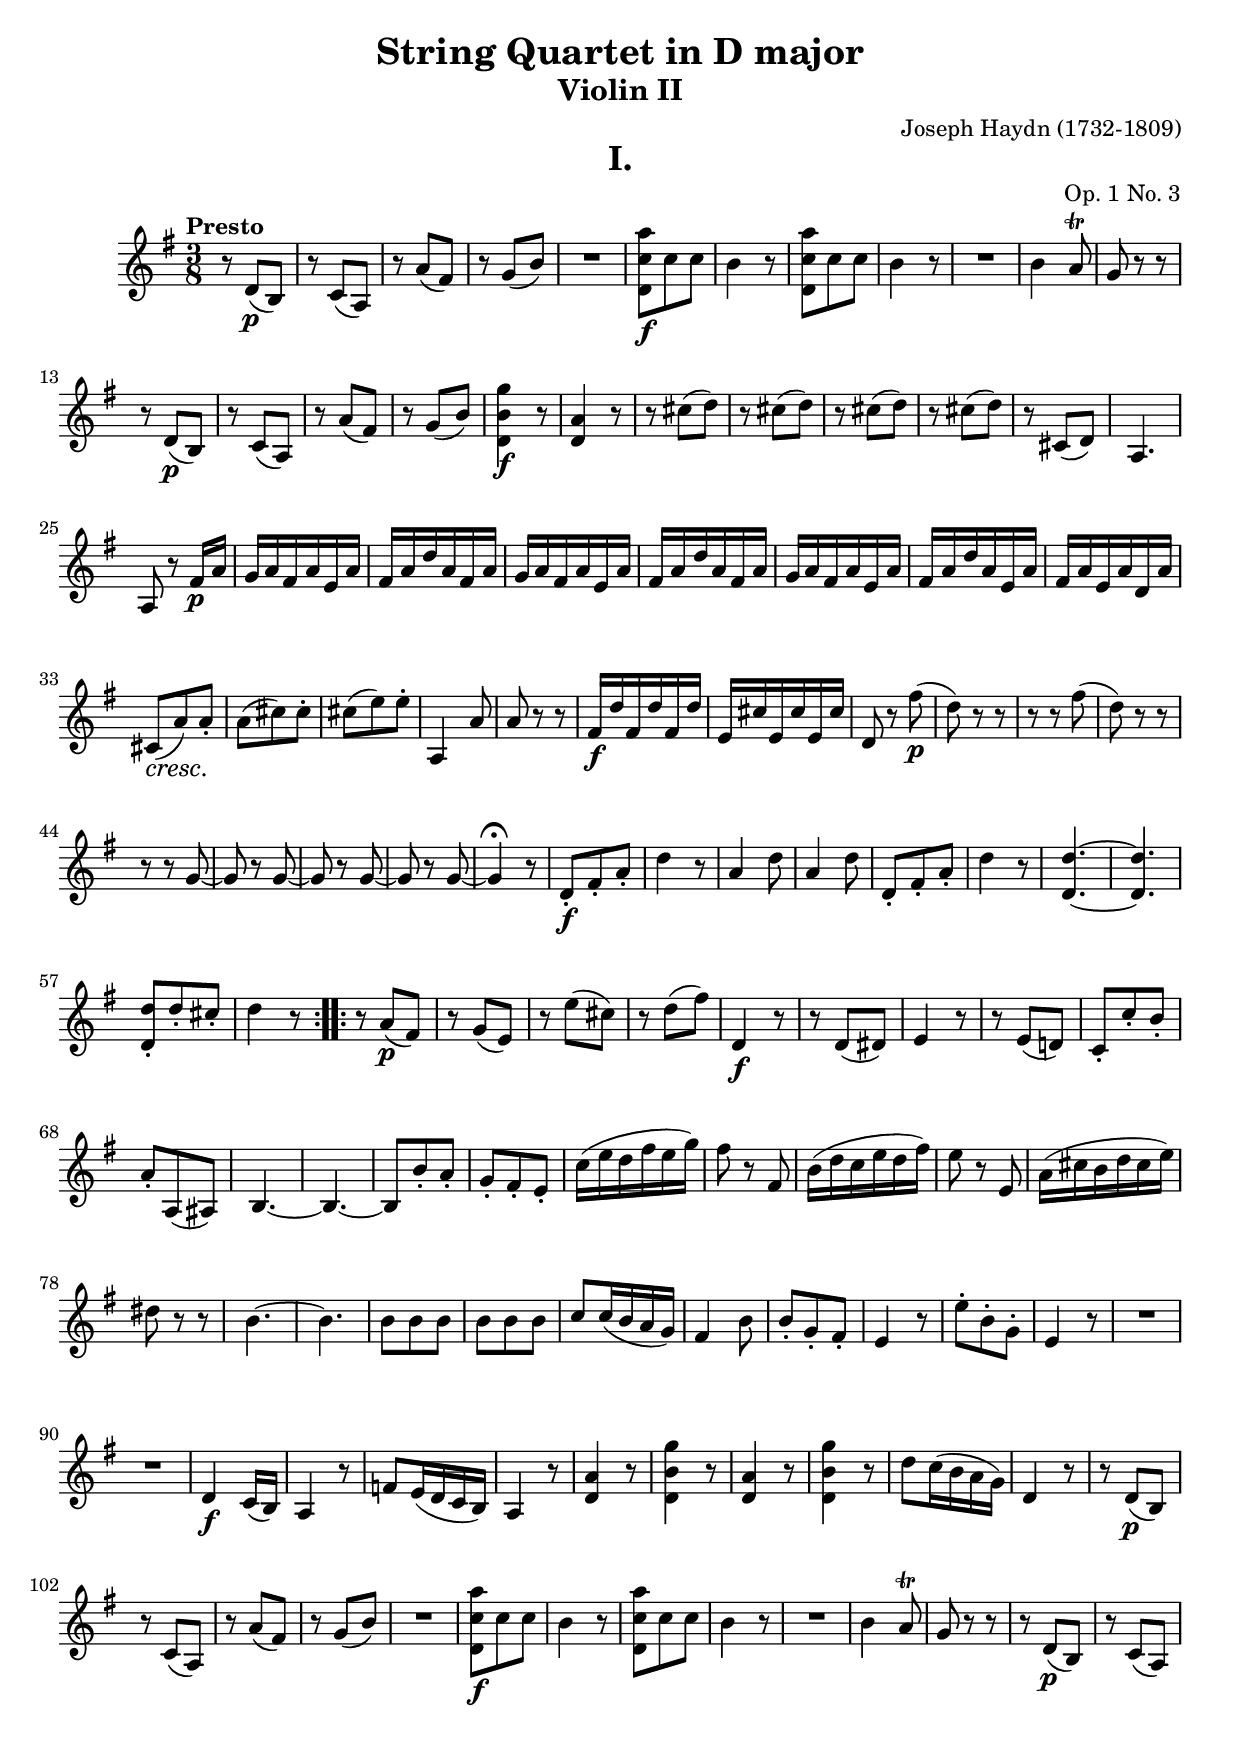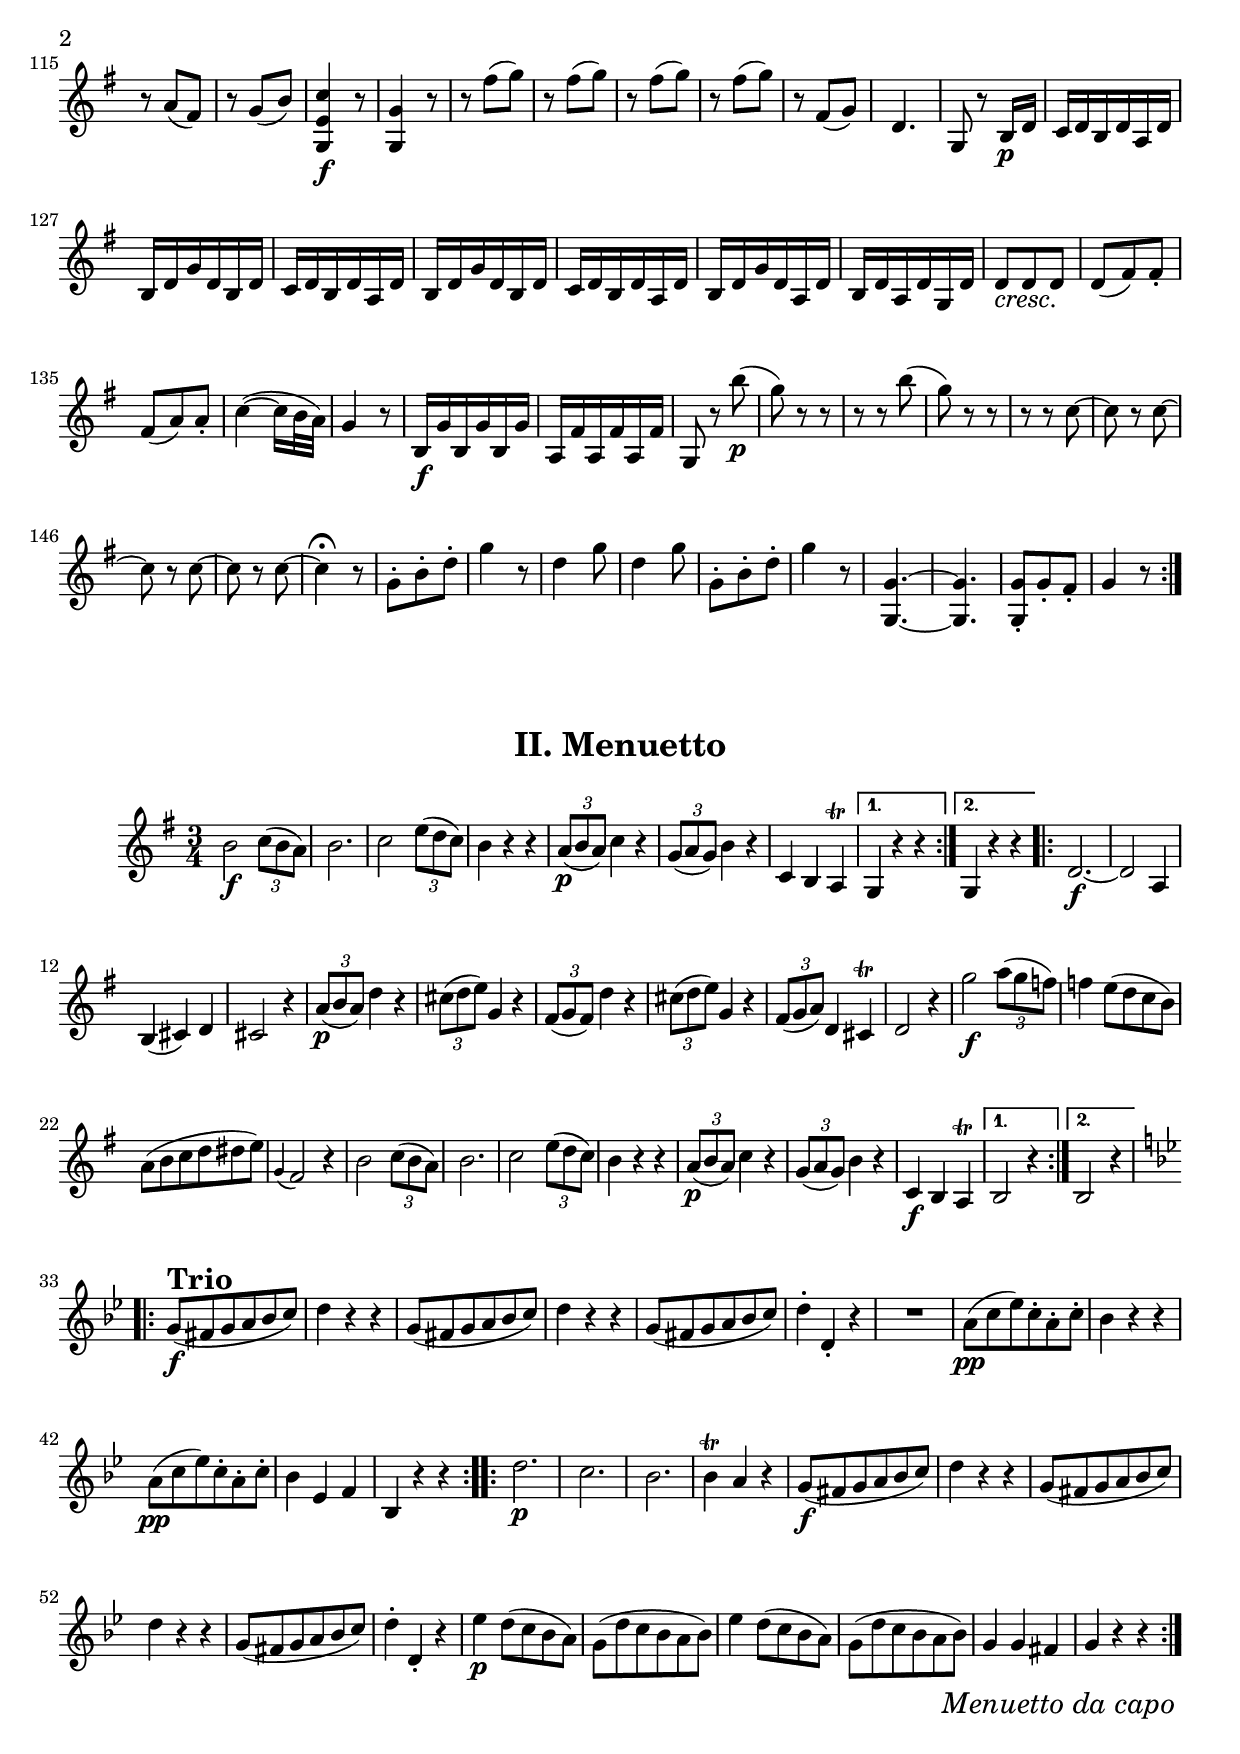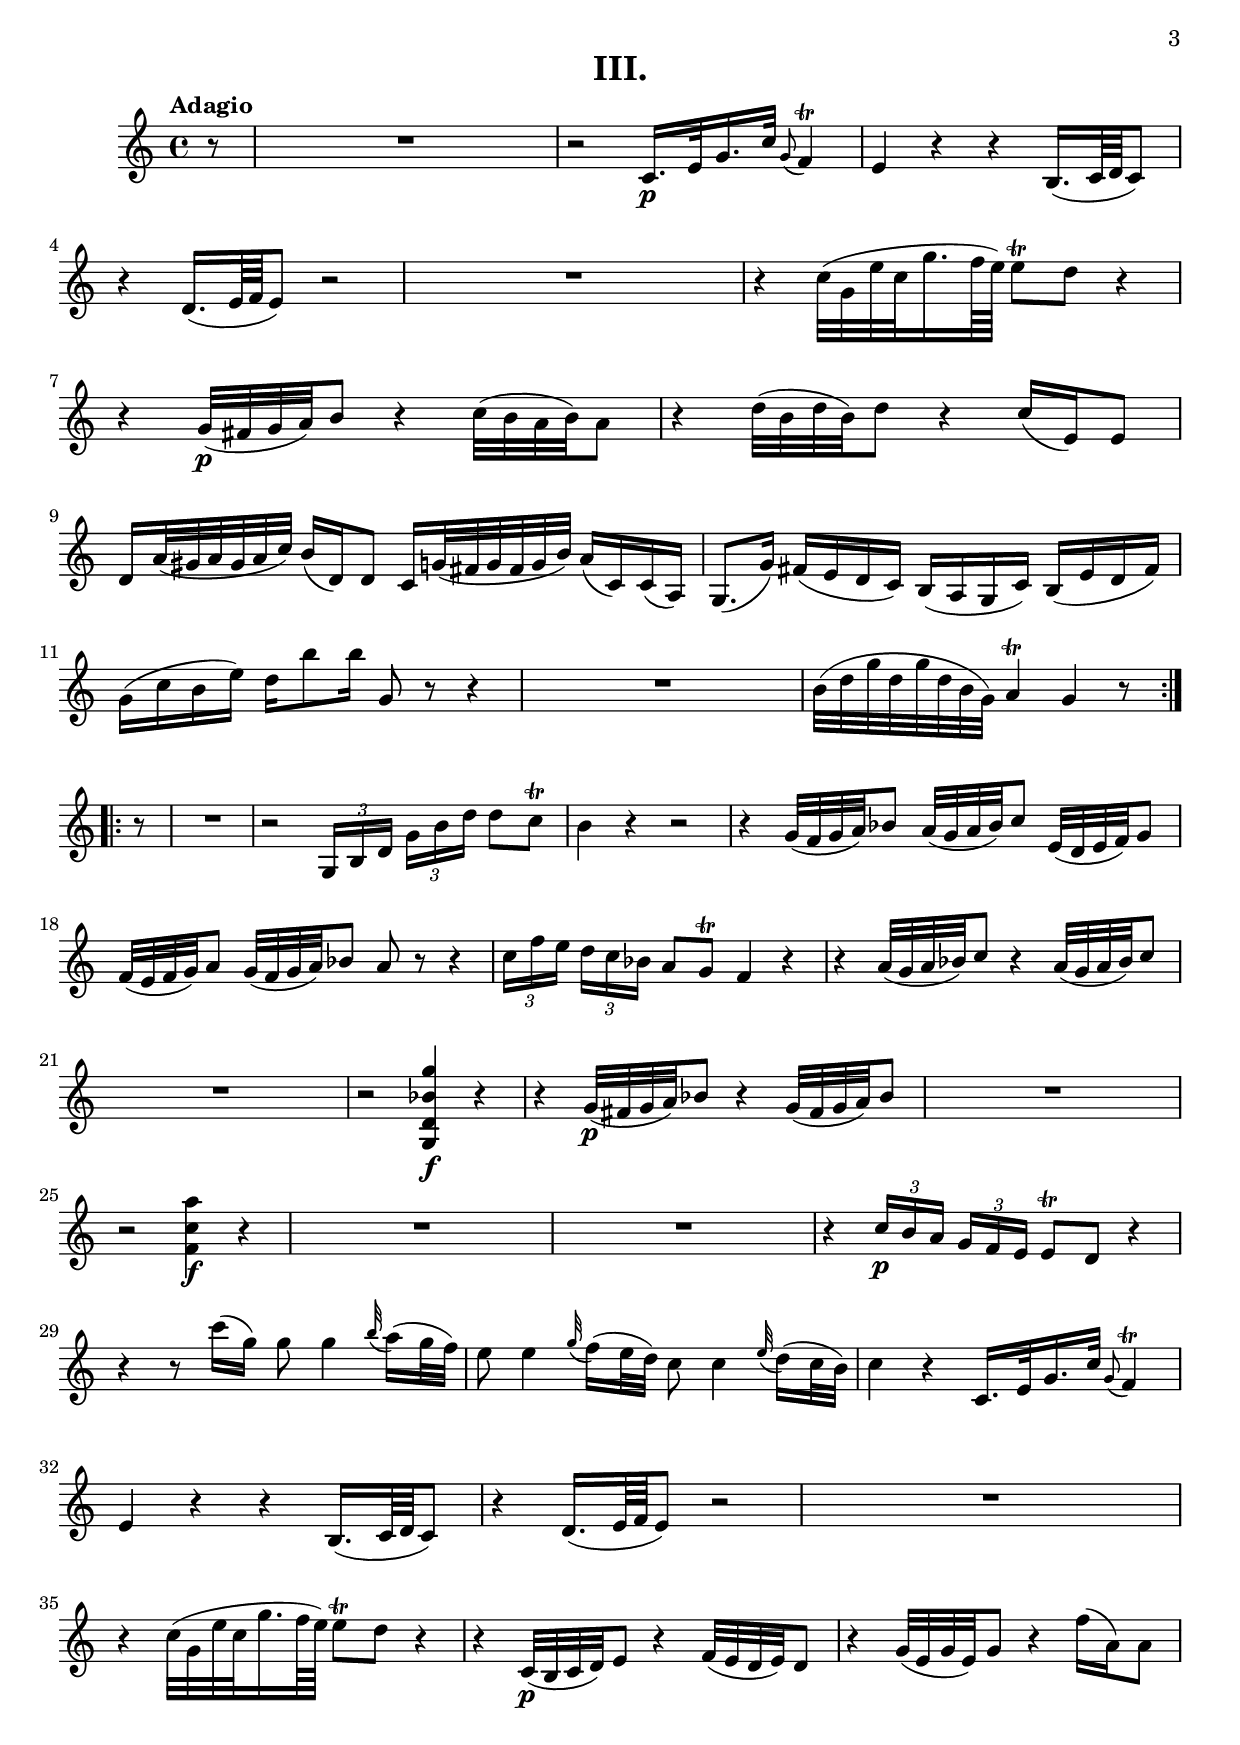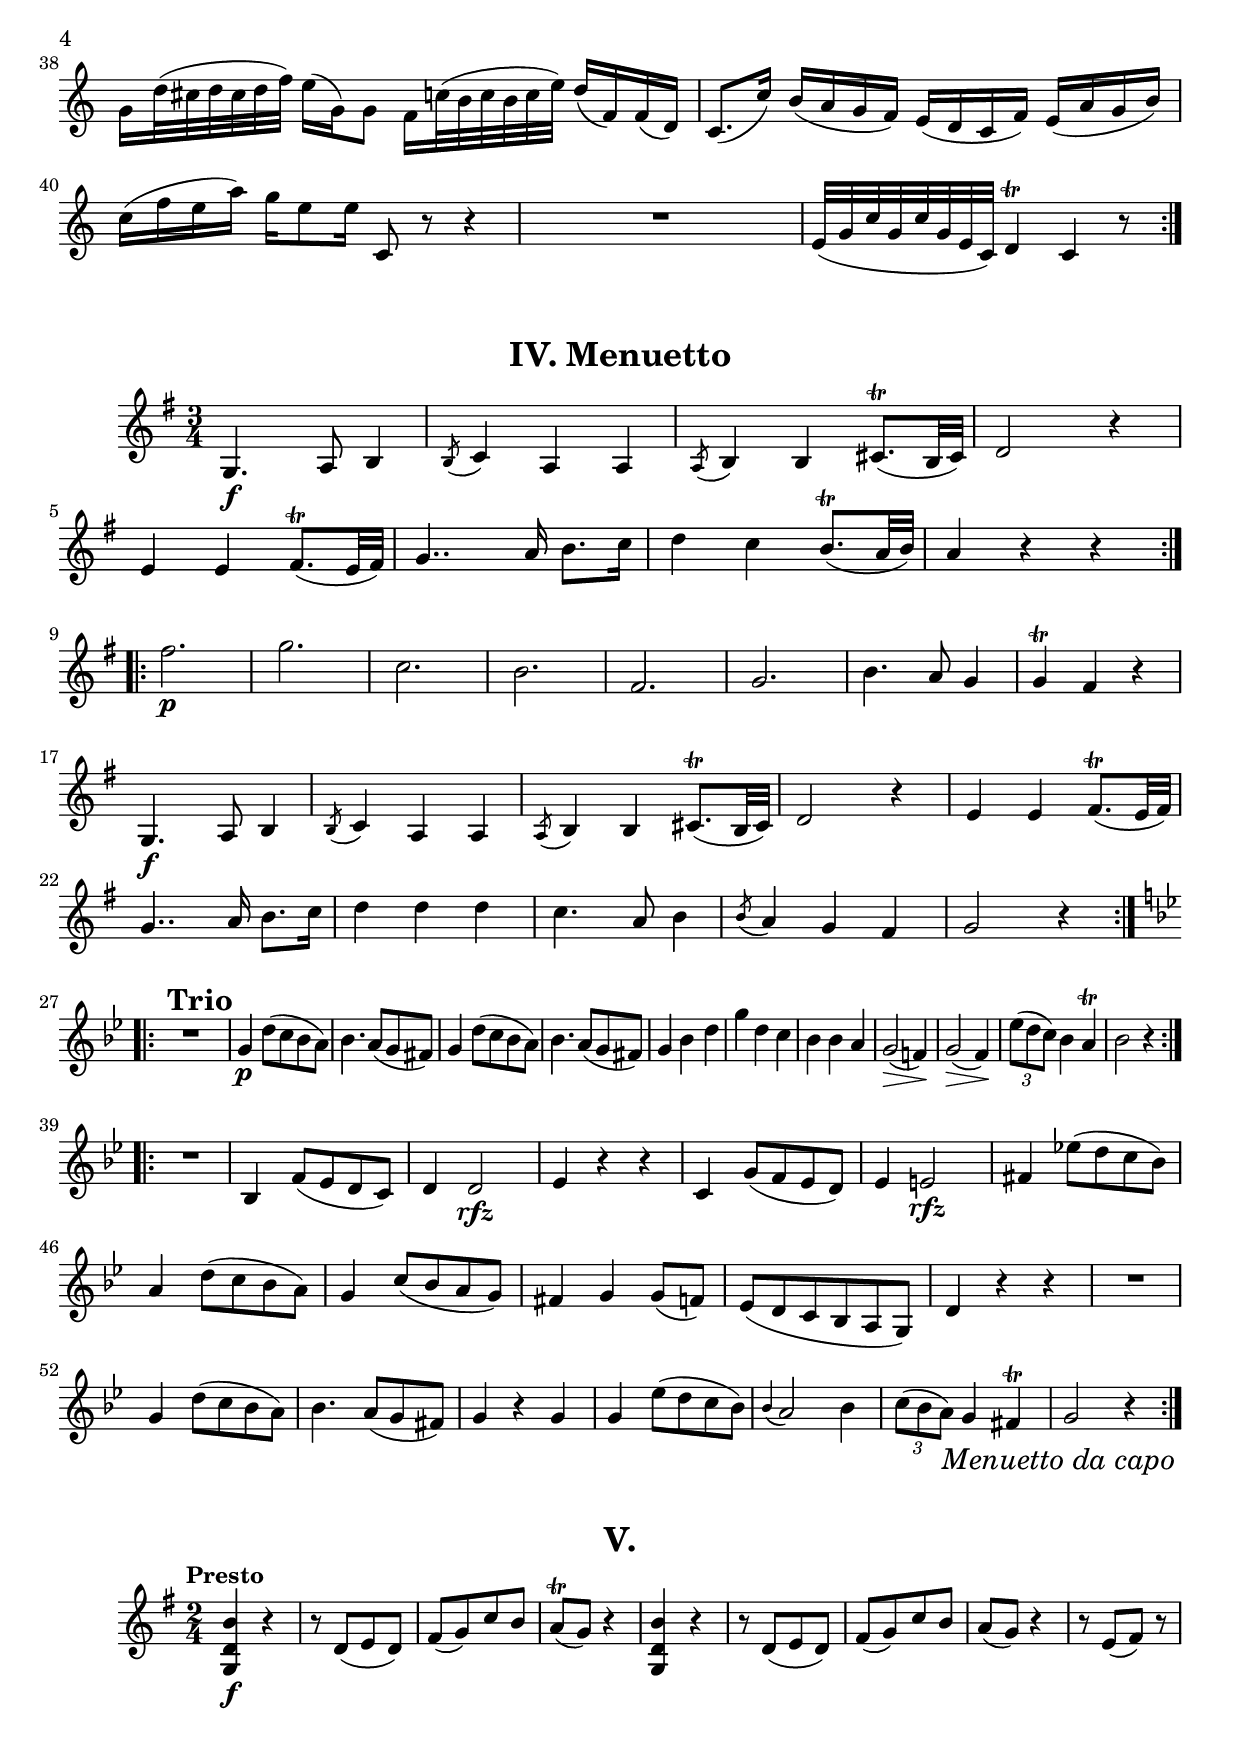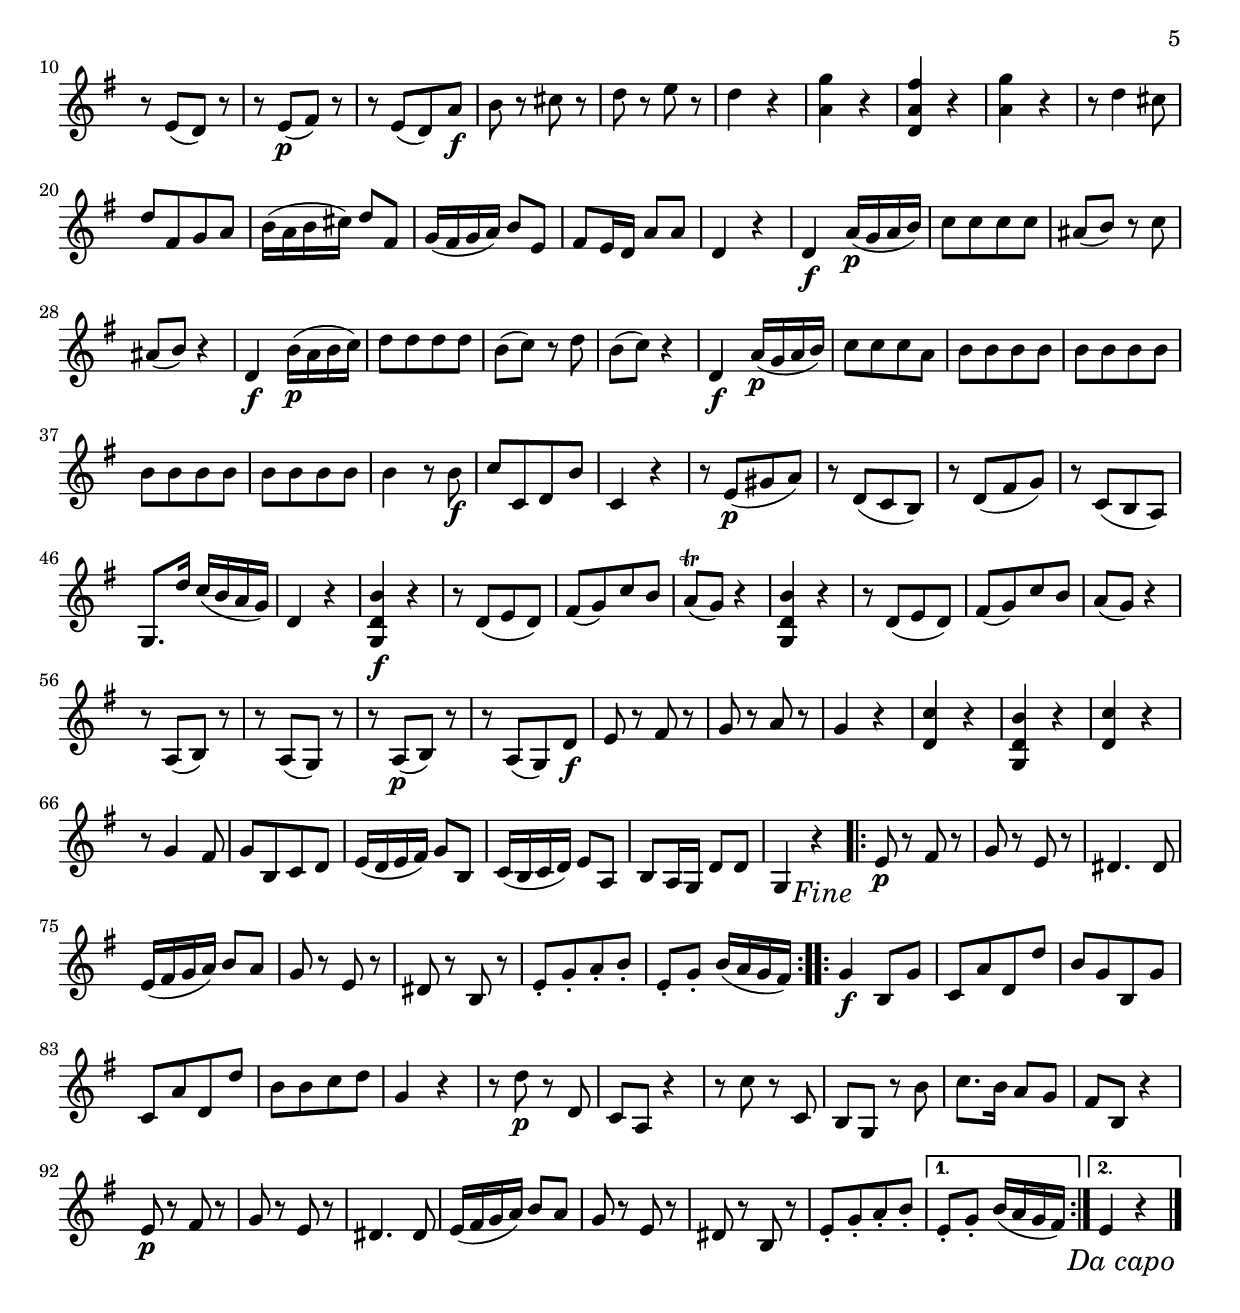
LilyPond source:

\version "2.18.2"
\language "deutsch"

\paper {
  ragged-bottom = ##f
}

\header {
  title = "String Quartet in D major"
  subtitle = \markup { \abs-fontsize #14 "Violin II" }
  composer = "Joseph Haydn (1732-1809)"
  opus = "Op. 1 No. 3"

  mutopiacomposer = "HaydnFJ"
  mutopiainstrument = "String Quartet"
  date = "ca. 1757-62"
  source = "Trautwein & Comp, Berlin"
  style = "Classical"
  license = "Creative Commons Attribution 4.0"
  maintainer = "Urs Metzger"
}

breakVoice = { \break }

\include "defs.ily"
\version "2.18.2"
\language "deutsch"

ViolinII_a = \relative d' {
  \repeat volta 2 {
    \global_a
    r8 d( \p h)
    r8 c( a)
    r8 a'( fis)
    r8 g( h)
    \barNumberCheck 5
    R4.
    <d, c' a'>8 \f c' c
    h4 r8
    <d, c' a'>8 c' c
    h4 r8
    \barNumberCheck 10
    R4.
    h4 a8 \tr
    g8 r r
    r8 d( \p h)
    r8 c( a)
    \barNumberCheck 15
    r8 a'( fis)
    r8 g( h)
    <d, h' g'>4 \f r8
    <d a'>4 r8
    r8 cis'( d)
    \barNumberCheck 20
    r8 cis( d)
    r8 cis( d)
    r8 cis( d)
    r8 cis,( d)
    a4.
    \barNumberCheck 25
    a8 r fis'16 \p a
    g16 a fis a e a
    fis16 a d a fis a
    g16 a fis a e a
    fis16 a d a fis a
    \barNumberCheck 30
    g16 a fis a e a
    fis16 a d a e a
    fis16 a e a d, a'
    cis,8( \cresc a') a-.
    a8( cis) cis-.
    \barNumberCheck 35
    cis8( e) e-.
    a,,4 a'8
    a8 r r
    fis16 \f d' fis, d' fis, d'
    e,16 cis' e, cis' e, cis'
    \barNumberCheck 40
    d,8 r fis'( \p
    d8) r r
    r8 r fis(
    d8) r r
    r8 r g,~
    \barNumberCheck 45
    g8 r g~
    g8 r g~
    g8 r g~
    g4 \fermata r8
    d8-. \f fis-. a-.
    \barNumberCheck 50
    d4 r8
    a4 d8
    a4 d8
    d,8-. fis-. a-.
    d4 r8
    \barNumberCheck 55
    <d, d'>4.~
    <d d'>4.
    <d d'>8-. d'-. cis-.
    d4 r8
  }
  \repeat volta 2 {
    r8 a( \p fis)
    \barNumberCheck 60
    r8 g( e)
    r8 e'( cis)
    r8 d( fis)
    d,4 \f r8
    r8 d( dis)
    \barNumberCheck 65
    e4 r8
    r8 e( d!)
    c8-. c'-. h-.
    a8-. a,( ais)
    h4.~
    \barNumberCheck 70
    h4.~
    h8 h'-. a-.
    g8-. fis-. e-.
    c'16( e d fis e g)
    fis8 r fis,
    \barNumberCheck 75
    h16( d c e d fis)
    e8 r e,
    a16( cis h d cis e)
    dis8 r r
    h4.~
    \barNumberCheck 80
    h4.
    h8 h h
    h8 h h
    c8 c16( h a g)
    fis4 h8
    \barNumberCheck 85
    h8-. g-. fis-.
    e4 r8
    e'8-. h-. g-.
    e4 r8
    R4.
    \barNumberCheck 90
    R4.
    d4 \f c16( h)
    a4 r8
    f'8 e16( d c h)
    a4 r8
    \barNumberCheck 95
    <d a'> 4 r8
    <d h' g'>4 r8
    <d a'> 4 r8
    <d h' g'>4 r8
    d'8 c16( h a g)
    \barNumberCheck 100
    d4 r8
    r8 d( \p h)
    r8 c( a)
    r8 a'( fis)
    r8 g( h)
    \barNumberCheck 105
    R4.
    <d, c' a'>8 \f c' c
    h4 r8
    <d, c' a'>8 c' c
    h4 r8
    \barNumberCheck 110
    R4.
    h4 a8 \tr
    g8 r r
    r8 d( \p h)
    r8 c( a)
    \barNumberCheck 115
    r8 a'( fis)
    r8 g( h)
    <g, e' c'>4 \f r8
    <g g'>4 r8
    r8 fis''( g)
    \barNumberCheck 120
    r8 fis( g)
    r8 fis( g)
    r8 fis( g)
    r8 fis,( g)
    d4.
    \barNumberCheck 125
    g,8 r h16 \p d
    c16 d h d a d
    h16 d g d h d
    c16 d h d a d
    h16 d g d h d
    \barNumberCheck 130
    c16 d h d a d
    h16 d g d a d
    h16 d a d g, d'
    d8 \cresc d d
    d8( fis) fis-.
    \barNumberCheck 135
    fis8( a) a-.
    c4~( c16 h32 a)
    g4 r8
    h,16 \f g' h, g' h, g'
    a,16 fis' a, fis' a, fis'
    \barNumberCheck 140
    g,8 r h''( \p
    g8) r r
    r8 r h(
    g8) r r
    r8 r c,~
    \barNumberCheck 145
    c8 r c~
    c8 r c~
    c8 r c~
    c4 \fermata r8
    g8-. h-. d-.
    \barNumberCheck 150
    g4 r8
    d4 g8
    d4 g8
    g,8-. h-. d-.
    g4 r8
    \barNumberCheck 155
    <g,, g'>4.~
    <g g'>4.
    <g g'>8-. g'-. fis-.
    g4 r8
  }
}

\version "2.18.2"
\language "deutsch"

ViolinII_b = \relative h' {
  \global_b
  \repeat volta 2 {
    h2 \f \tuplet 3/2 { c8( h a) }
    h2.
    c2 \tuplet 3/2 { e8( d c) }
    h4 r r
    \barNumberCheck 5
    \tuplet 3/2 { a8( \p h a) } c4 r
    \tuplet 3/2 { g8( a g) } h4 r
    c,4 h a \tr
  }
  \alternative {
    { g4 r r }
    { g4 r r }
  }
  \repeat volta 2 {
    \barNumberCheck 10
    d'2.~ \f
    d2 a4
    h4( cis) d
    cis2 r4
    \tuplet 3/2 { a'8( \p h a) } d4 r
    \barNumberCheck 15
    \tuplet 3/2 { cis8( d e) } g,4 r
    \tuplet 3/2 { fis8( g fis) } d'4 r
    \tuplet 3/2 { cis8( d e) } g,4 r
    \tuplet 3/2 { fis8( g a) } d,4 cis \tr
    d2 r4
    \barNumberCheck 20
    g'2 \f \tuplet 3/2 { a8( g f) }
    f4 e8( d c h)
    a8( h c d dis e)
    \app g,4 fis2 r4
    h2 \tuplet 3/2 { c8( h a) }
    \barNumberCheck 25
    h2.
    c2 \tuplet 3/2 { e8( d c) }
    h4 r r
    \tuplet 3/2 { a8( \p h a) } c4 r
    \tuplet 3/2 { g8( a g) } h4 r
    \barNumberCheck 30
    c,4 \f h a \tr
  }
  \alternative {
    { h2 r4 }
    { h2 r4 }
  }
  \break
  \repeat volta 2 {
    \key g \minor
    \tempoTrio
    g'8( \f fis g a b c)
    d4 r r
    \barNumberCheck 35
    g,8( fis g a b c)
    d4 r r
    g,8( fis g a b c)
    d4-. d,-. r
    R2.
    \barNumberCheck 40
    a'8( \pp c es ) c-. a-. c-.
    b4 r r
    a8( \pp c es ) c-. a-. c-.
    b4 es, f
    b,4 r r
  }
  \repeat volta 2 {
    \barNumberCheck 45
    d'2. \p
    c2.
    b2.
    b4 \tr a r
    g8( \f fis g a b c)
    \barNumberCheck 50
    d4 r r
    g,8( fis g a b c)
    d4 r r
    g,8( fis g a b c)
    d4-. d,-. r
    \barNumberCheck 55
    es'4 \p d8( c b a)
    g8( d' c b a b)
    es4 d8( c b a)
    g8( d' c b a b)
    g4 g fis
    \barNumberCheck 60
    g r r \mdc
  }
}

\version "2.18.2"
\language "deutsch"

ViolinII_c = \relative c' {
  \global_c
  \repeat volta 2 {
    r8
    R1
    r2 c16. \p e32 g16. c32 \app g8 f4 \tr
    e4 r r h16.( c64 d c8) \breakVoice
    r4 d16.( e64 f e8) r2
    \barNumberCheck 5
    R1
    r4 c'32( g e' c g'16. f64 e) e8 \tr d r4 \breakVoice
    r4 g,32( \p fis g a) h8 r4 c32( h a h) a8
    r4 d32( h d h) d8 r4 c16( e,) e8
    d16 a'32( gis a gis a c) h16( d,) d8 c16 g'32( fis g fis g h) a16( c,) c( a)
    \barNumberCheck 10
    g8.( g'16) fis16( e d c) h( a g c) h( e d fis) \breakVoice
    g16( c h e) d h'8 h16 g,8 r r4
    R1
    h32( d g d g d h g) a4 \tr g r8
  } \breakVoice
  \repeat volta 2 {
    r8 \noBreak
    R1
    \barNumberCheck 15
    r2 \tuplet 3/2 { g,16[ h d] } \tuplet 3/2 { g16[ h d] } d8 c \tr
    h4 r r2
    r4 g32( f g a) b8 a32( g a b) c8 e,32( d e f) g8
    f32( e f g) a8 g32( f g a) b8 a r r4
    \tuplet 3/2 { c16[ f e] } \tuplet 3/2 { d c b } a8 g \tr f4 r
    \barNumberCheck 20
    r4 a32( g a b) c8 r4 a32( g a b) c8
    R1
    r2 <g, d' b' g'>4 \f r
    r4 g'32( \p fis g a) b8 r4 g32( fis g a) b8
    R1
    \barNumberCheck 25
    r2 <f c' a'>4 \f r
    R1
    R1
    r4 \tuplet 3/2 { \stemUp c'16[ \p h a] } \stemNeutral \tuplet 3/2 { g[ f e] } e8 \tr d r4
    r4 r8 c''16( g) g8 g4 \app h32 a16( g32 f)
    \barNumberCheck 30
    e8 e4 \app g32 f16( e32 d) c8 c4 \app e32 d16( c32 h)
    c4 r c,16. e32 g16. c32 \app g8 f4 \tr
    e4 r r h16.( c64 d c8)
    r4 d16.( e64 f e8) r2
    R1
    \barNumberCheck 35
    r4 c'32( g e' c g'16. f64 e) e8 \tr d r4
    r4 c,32( \p h c d) e8 r4 f32( e d e) d8 r4
    g32( e g e) g8 r4 f'16( a,) a8
    g16 d'32( cis d cis d f) e16( g,) g8 f16 c'32( h c h c e) d16( f,) f( d)
    c8. ( c'16) h( a g f) e( d c f) e( a g h)
    \barNumberCheck 40
    c16( f e a) g e8 e16 c,8 r r4
    R1
    e32( g c g c g e c) d4 \tr c r8
  }
}

\version "2.18.2"

ViolinII_d = \relative g {
  \global_d
  \repeat volta 2 {
    g4. \f a8 h4
    \acc h8 c4 a a
    \acc a8 h4 h cis8.( \tr h32 cis)
    d2 r4 \breakVoice
    \barNumberCheck 5
    e4 e fis8.( \tr e32 fis)
    g4.. a16 h8. c16
    d4 c h8.( \tr a32 h)
    a4 r r
  } \breakVoice
  \repeat volta 2 {
    fis'2. \p
    \barNumberCheck 10
    g2.
    c,2.
    h2.
    fis2.
    g2.
    \barNumberCheck 15
    h4. a8 g4
    g4 \tr fis r \breakVoice
    g,4. \f a8 h4
    \acc h8 c4 a a
    \acc a8 h4 h cis8.( \tr h32 cis)
    \barNumberCheck 20
    d2 r4
    e4 e fis8.( \tr e32 fis) \breakVoice
    g4.. a16 h8. c16
    d4 d d
    c4. a8 h4
    \barNumberCheck 25
    \acc h8 a4 g fis
    g2 r4
  }\break
  \repeat volta 2 {
    \key g \minor
    \tempoTrio
    R2.
    g4 \p d'8( c b a)
    b4. a8( g fis)
    \barNumberCheck 30
    g4 d'8( c b a)
    b4. a8( g fis)
    g4 b d
    g4 d c
    b4 b a
    \barNumberCheck 35
    g2( \> f!4) \!
    g2( \> f4) \!
    \tuplet 3/2 { es'8( -\omit\p  d c) } b4 a \tr
    b2 r4
  } \breakVoice
  \repeat volta 2 {
    R2.
    \barNumberCheck 40
    b,4 f'8( es d c)
    d4 d2 \rfz
    es4 r r
    c4 g'8( f es d)
    es4 e2 \rfz
    \barNumberCheck 45
    fis4 es'!8( d c b)
    a4 d8( c b a)
    g4 c8( b a g)
    fis4 g g8( f)
    es8( d c b a g)
    \barNumberCheck 50
    d'4 r r
    R2. \breakVoice
    g4 d'8( c b a)
    b4. a8( g fis)
    g4 r g
    \barNumberCheck 55
    g4 es'8( d c b)
    \app b4 a2 b4
    \tuplet 3/2 { c8( b a) } g4 fis \tr
    g2 r4 \mdc
  }
}

\version "2.18.2"
\language "deutsch"

ViolinII_e = \relative g {
  \global_e
  <g d' h'>4 \f r
  r8 d'( e d)
  fis8( g) c h
  a8 \tr( g) r4
  \barNumberCheck 5
  <g, d' h'>4 r
  r8 d'( e d)
  fis8( g) c h
  a8 ( g) r4
  r8 e( fis) r
  \barNumberCheck 10
  r8 e( d) r
  r8 e( \p fis) r
  r8 e( d) a' \f
  h8 r cis r
  d8 r e r
  \barNumberCheck 15
  d4 r
  <a g'>4 r
  <d, a' fis'>4 r
  <a' g'>4 r
  r8 d4 cis8
  \barNumberCheck 20
  d8 fis, g a
  h16( a h cis) d8 fis,
  g16( fis g a) h8 e,
  fis8 e16 d a'8 a
  d,4 r
  \barNumberCheck 25
  d4 \f a'16( \p g a h)
  c8 c c c
  ais8( h) r c
  ais8( h) r4
  d,4 \f h'16( \p a h c)
  \barNumberCheck 30
  d8 d d d
  h8( c) r d
  h8( c) r4
  d,4 \f a'16( \p g a h)
  c8 c c a
  \barNumberCheck 35
  h8 h h h
  h8 h h h
  h8 h h h
  h8 h h h
  h4 r8 h \f
  \barNumberCheck 40
  c8 c, d h'
  c,4 r
  r8 e( \p gis a)
  r8 d,( c h)
  r8 d( fis g)
  \barNumberCheck 45
  r8 c,( h a)
  g8. d''16 c( h a g)
  d4 r
  <g, d' h'>4 \f r
  r8 d'( e d)
  \barNumberCheck 50
  fis8( g) c h
  a8 \tr( g) r4
  <g, d' h'>4 r
  r8 d'( e d)
  fis8( g) c h
  \barNumberCheck 55
  a8( g) r4
  r8 a,( h) r
  r8 a( g) r
  r8 a( \p h) r
  r8 a( g) d' \f
  \barNumberCheck 60
  e8 r fis r
  g8 r a r
  g4 r
  <d c'>4 r
  <g, d' h'>4 r
  \barNumberCheck 65
  <d' c'>4 r
  r8 g4 fis8
  g8 h, c d
  e16( d e fis) g8 h,
  c16( h c d) e8 a,
  \barNumberCheck 70
  h8 a16 g d'8 d
  g,4 r \fine \bar ".|:"
  \repeat volta 2 {
    e'8 \p r fis r
    g8 r e r
    dis4. dis8
    \barNumberCheck 75
    e16( fis g a) h8 a
    g8 r e r
    dis8 r h r
    e8-. g-. a-. h-.
    e,8-. g-. h16( a g fis)
  }
  \repeat volta 2 {
    \barNumberCheck 80
    g4 \f h,8 g'
    c,8 a' d, d'
    h8 g h, g'
    c,8 a' d, d'
    h8 h c d
    \barNumberCheck 85
    g,4 r
    r8 d' \p r d,
    c8 a r4
    r8 c' r c,
    h8 g r h'
    \barNumberCheck 90
    c8. h16 a8 g
    fis8 h, r4
    e8 \p r fis r
    g8 r e r
    dis4. dis8
    \barNumberCheck 95
    e16( fis g a) h8 a
    g8 r e r dis8 r h r
    e8-. g-. a-. h-.
  }
  \alternative {
    {
      e,8-. g-. h16( a g fis)
    }
    {
      e4 r \dc \bar "|."
    }
  }
}


\score {
  \ViolinII_a
  \header {
    piece = \markup { \fill-line { \center-column { \abs-fontsize #16 \bold \raise #3 { "I." } } } }
  }
  \layout { indent = 10 \mm }
}

\score {
  \ViolinII_b
  \header {
    opus = " "
    piece = \markup { \fill-line { \center-column { \abs-fontsize #16 \bold \raise #3 { "II. Menuetto" } } } }
  }
  \layout { indent = 10 \mm }
}

\pageBreak

\score {
  \ViolinII_c
  \header {
    opus = " "
    piece = \markup { \fill-line { \center-column { \abs-fontsize #16 \bold \raise #1 { "III." } } } }
  }
  \layout { indent = 10 \mm }
}

\score {
  \ViolinII_d
  \header {
    opus = " "
piece = \markup { \fill-line { \center-column { \abs-fontsize #16 \bold \raise #1 { "IV. Menuetto" } } } }
  }
  \layout { indent = 10 \mm }
}

\score {
  \ViolinII_e
  \header {
    opus = " "
    piece = \markup { \fill-line { \center-column { \abs-fontsize #16 \bold \raise #1 { "V." } } } }
  }
  \layout { indent = 10 \mm }
}